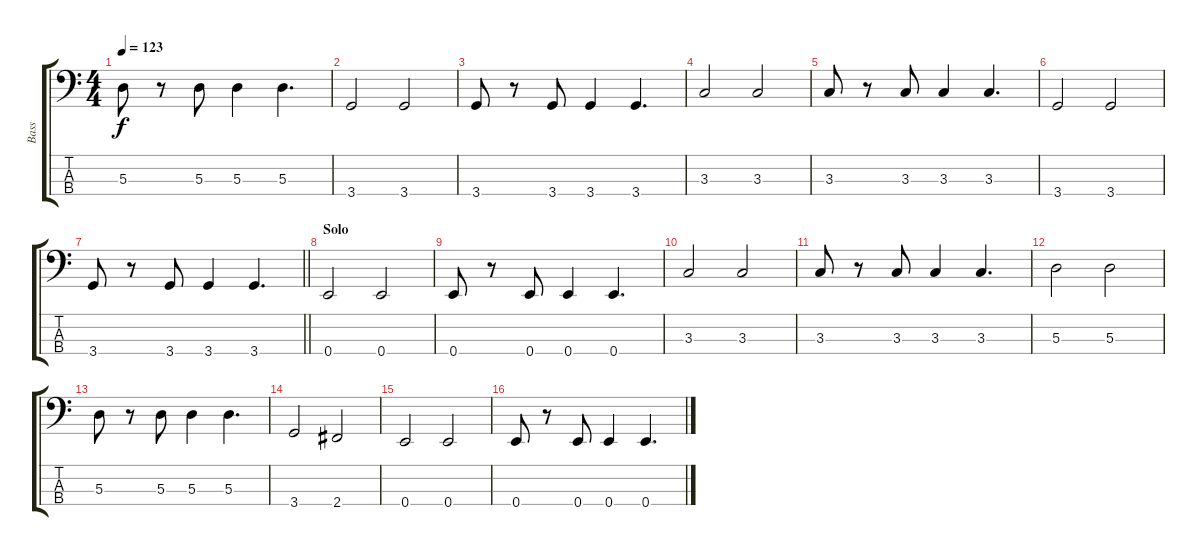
\track ("Bass" "Bass") {instrument electricbassfinger}
\staff {score tabs}
\tuning (G2 D2 A1 E1) {hide}
\ts (4 4)
\tempo 123
\clef f4
\ks c
5.3.8{dy f} r.8 5.3.8 5.3.4 5.3.4{d} |
3.4.2 3.4.2 |
3.4.8 r.8 3.4.8 3.4.4 3.4.4{d} |
3.3.2 3.3.2 |
3.3.8 r.8 3.3.8 3.3.4 3.3.4{d} |
3.4.2 3.4.2 |
\barLineRight lightlight
3.4.8 r.8 3.4.8 3.4.4 3.4.4{d} |
\section ("" "Solo")
0.4.2 0.4.2 |
0.4.8 r.8 0.4.8 0.4.4 0.4.4{d} |
3.3.2 3.3.2 |
3.3.8 r.8 3.3.8 3.3.4 3.3.4{d} |
5.3.2 5.3.2 |
5.3.8 r.8 5.3.8 5.3.4 5.3.4{d} |
3.4.2 2.4.2 |
0.4.2 0.4.2 |
0.4.8 r.8 0.4.8 0.4.4 0.4.4{d}
